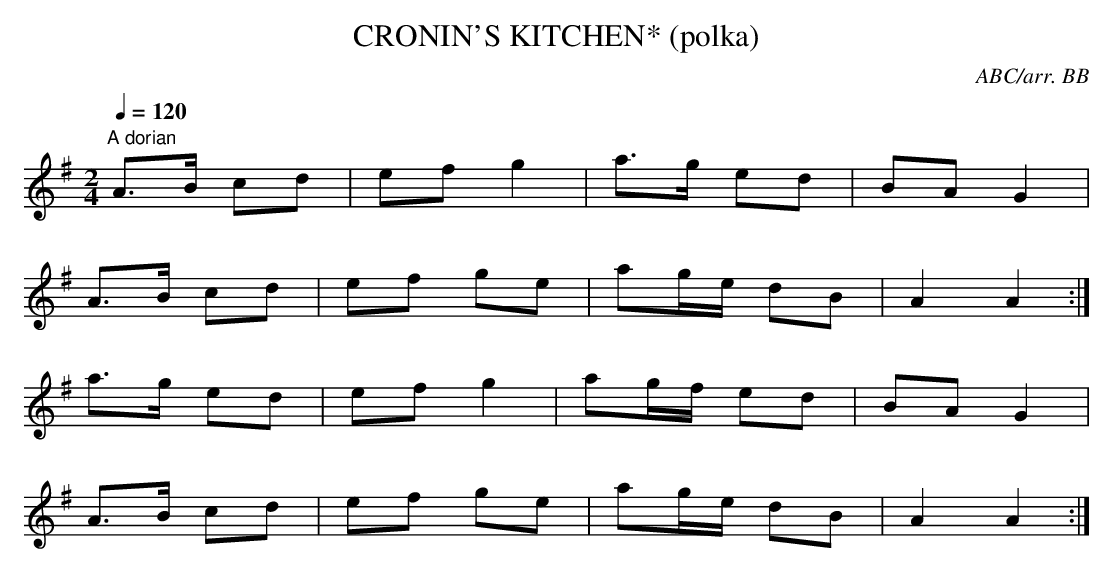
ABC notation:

X:1
T:CRONIN'S KITCHEN* (polka)
C:ABC/arr. BB
Q:1/4=120
L:1/8
M:2/4
K:G
"A dorian"
A>B cd|ef g2|a>g ed|BA G2|
A>B cd|ef ge|ag/e/ dB|A2 A2:|
a>g ed|ef g2|ag/f/ ed|BA G2|
A>B cd|ef ge|ag/e/ dB|A2 A2:|
